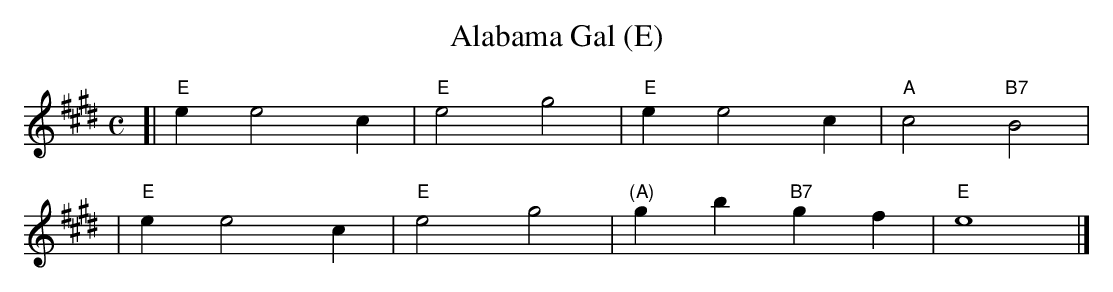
X:1
T: Alabama Gal (E)
M: C
L: 1/8
K: E
[| "E"e2 e4 c2 | "E"e4 g4 | "E"e2 e4 c2 | "A"c4 "B7"B4 |
| "E"e2 e4 c2 | "E"e4 g4 | "(A)"g2 b2 "B7"g2 f2 | "E"e8 |]
